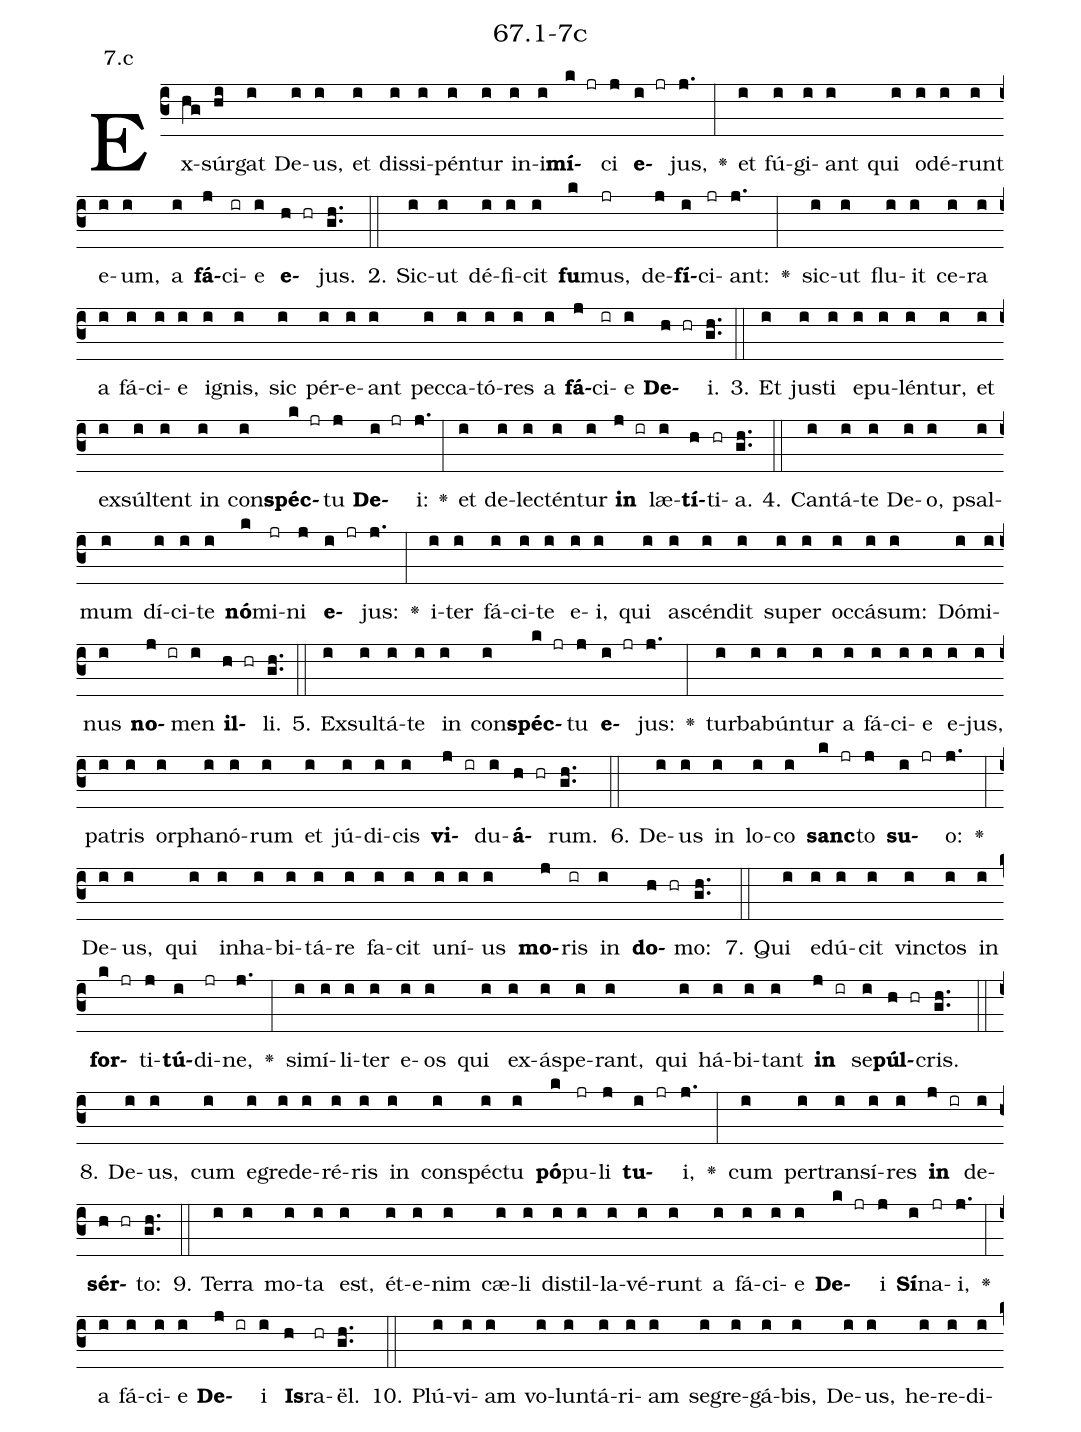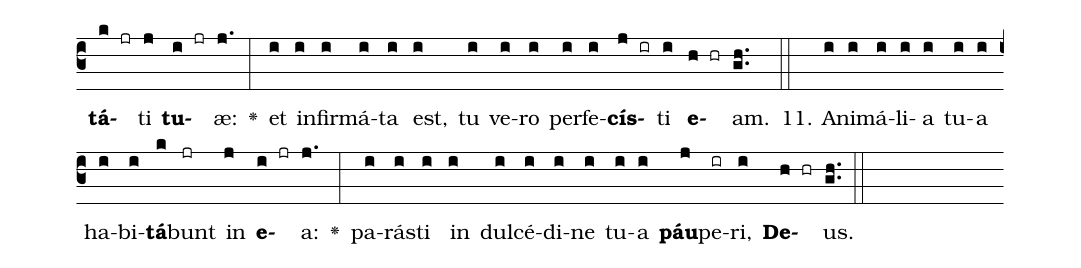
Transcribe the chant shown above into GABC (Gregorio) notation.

name: 67.1-7c;
annotation: 7.c;
%%
(c3)Ex(hg)súr(hi)gat(i) De(i)us,(i) et(i) dis(i)si(i)pén(i)tur(i) in(i)i(i)<b>mí</b>(k jr)ci(j) <b>e</b>(i jr)jus,(j.) <v>\greheightstar</v>(:) et(i) fú(i)gi(i)ant(i) qui(i) o(i)dé(i)runt(i) e(i)um,(i) a(i) <b>fá</b>(j)ci(ir)e(i) <b>e</b>(h hr)jus.(gh..) (::)
2. Sic(i)ut(i) dé(i)fi(i)cit(i) <b>fu</b>(k)mus,(jr) de(j)<b>fí</b>(i)ci(jr)ant:(j.) <v>\greheightstar</v>(:) sic(i)ut(i) flu(i)it(i) ce(i)ra(i) a(i) fá(i)ci(i)e(i) i(i)gnis,(i) sic(i) pér(i)e(i)ant(i) pec(i)ca(i)tó(i)res(i) a(i) <b>fá</b>(j)ci(ir)e(i) <b>De</b>(h hr)i.(gh..) (::)
3. Et(i) jus(i)ti(i) e(i)pu(i)lén(i)tur,(i) et(i) ex(i)súl(i)tent(i) in(i) con(i)<b>spéc</b>(k jr)tu(j) <b>De</b>(i jr)i:(j.) <v>\greheightstar</v>(:) et(i) de(i)lec(i)tén(i)tur(i) <b>in</b>(j ir) læ(i)<b>tí</b>(h)ti(hr)a.(gh..) (::)
4. Can(i)tá(i)te(i) De(i)o,(i) psal(i)mum(i) dí(i)ci(i)te(i) <b>nó</b>(k)mi(jr)ni(j) <b>e</b>(i jr)jus:(j.) <v>\greheightstar</v>(:) i(i)ter(i) fá(i)ci(i)te(i) e(i)i,(i) qui(i) a(i)scén(i)dit(i) su(i)per(i) oc(i)cá(i)sum:(i) Dó(i)mi(i)nus(i) <b>no</b>(j ir)men(i) <b>il</b>(h hr)li.(gh..) (::)
5. Ex(i)sul(i)tá(i)te(i) in(i) con(i)<b>spéc</b>(k jr)tu(j) <b>e</b>(i jr)jus:(j.) <v>\greheightstar</v>(:) tur(i)ba(i)bún(i)tur(i) a(i) fá(i)ci(i)e(i) e(i)jus,(i) pa(i)tris(i) or(i)pha(i)nó(i)rum(i) et(i) jú(i)di(i)cis(i) <b>vi</b>(j ir)du(i)<b>á</b>(h hr)rum.(gh..) (::)
6. De(i)us(i) in(i) lo(i)co(i) <b>sanc</b>(k jr)to(j) <b>su</b>(i jr)o:(j.) <v>\greheightstar</v>(:) De(i)us,(i) qui(i) in(i)ha(i)bi(i)tá(i)re(i) fa(i)cit(i) u(i)ní(i)us(i) <b>mo</b>(j)ris(ir) in(i) <b>do</b>(h hr)mo:(gh..) (::)
7. Qui(i) e(i)dú(i)cit(i) vinc(i)tos(i) in(i) <b>for</b>(k jr)ti(j)<b>tú</b>(i)di(jr)ne,(j.) <v>\greheightstar</v>(:) si(i)mí(i)li(i)ter(i) e(i)os(i) qui(i) ex(i)ás(i)pe(i)rant,(i) qui(i) há(i)bi(i)tant(i) <b>in</b>(j ir) se(i)<b>púl</b>(h hr)cris.(gh..) (::)
8. De(i)us,(i) cum(i) e(i)gre(i)de(i)ré(i)ris(i) in(i) con(i)spéc(i)tu(i) <b>pó</b>(k)pu(jr)li(j) <b>tu</b>(i jr)i,(j.) <v>\greheightstar</v>(:) cum(i) per(i)trans(i)í(i)res(i) <b>in</b>(j ir) de(i)<b>sér</b>(h hr)to:(gh..) (::)
9. Ter(i)ra(i) mo(i)ta(i) est,(i) ét(i)e(i)nim(i) cæ(i)li(i) di(i)stil(i)la(i)vé(i)runt(i) a(i) fá(i)ci(i)e(i) <b>De</b>(k jr)i(j) <b>Sí</b>(i)na(jr)i,(j.) <v>\greheightstar</v>(:) a(i) fá(i)ci(i)e(i) <b>De</b>(j ir)i(i) <b>Is</b>(h)ra(hr)ël.(gh..) (::)
10. Plú(i)vi(i)am(i) vo(i)lun(i)tá(i)ri(i)am(i) se(i)gre(i)gá(i)bis,(i) De(i)us,(i) he(i)re(i)di(i)<b>tá</b>(k jr)ti(j) <b>tu</b>(i jr)æ:(j.) <v>\greheightstar</v>(:) et(i) in(i)fir(i)má(i)ta(i) est,(i) tu(i) ve(i)ro(i) per(i)fe(i)<b>cís</b>(j ir)ti(i) <b>e</b>(h hr)am.(gh..) (::)
11. A(i)ni(i)má(i)li(i)a(i) tu(i)a(i) ha(i)bi(i)<b>tá</b>(k)bunt(jr) in(j) <b>e</b>(i jr)a:(j.) <v>\greheightstar</v>(:) pa(i)rás(i)ti(i) in(i) dul(i)cé(i)di(i)ne(i) tu(i)a(i) <b>páu</b>(j)pe(ir)ri,(i) <b>De</b>(h hr)us.(gh..) (::)
